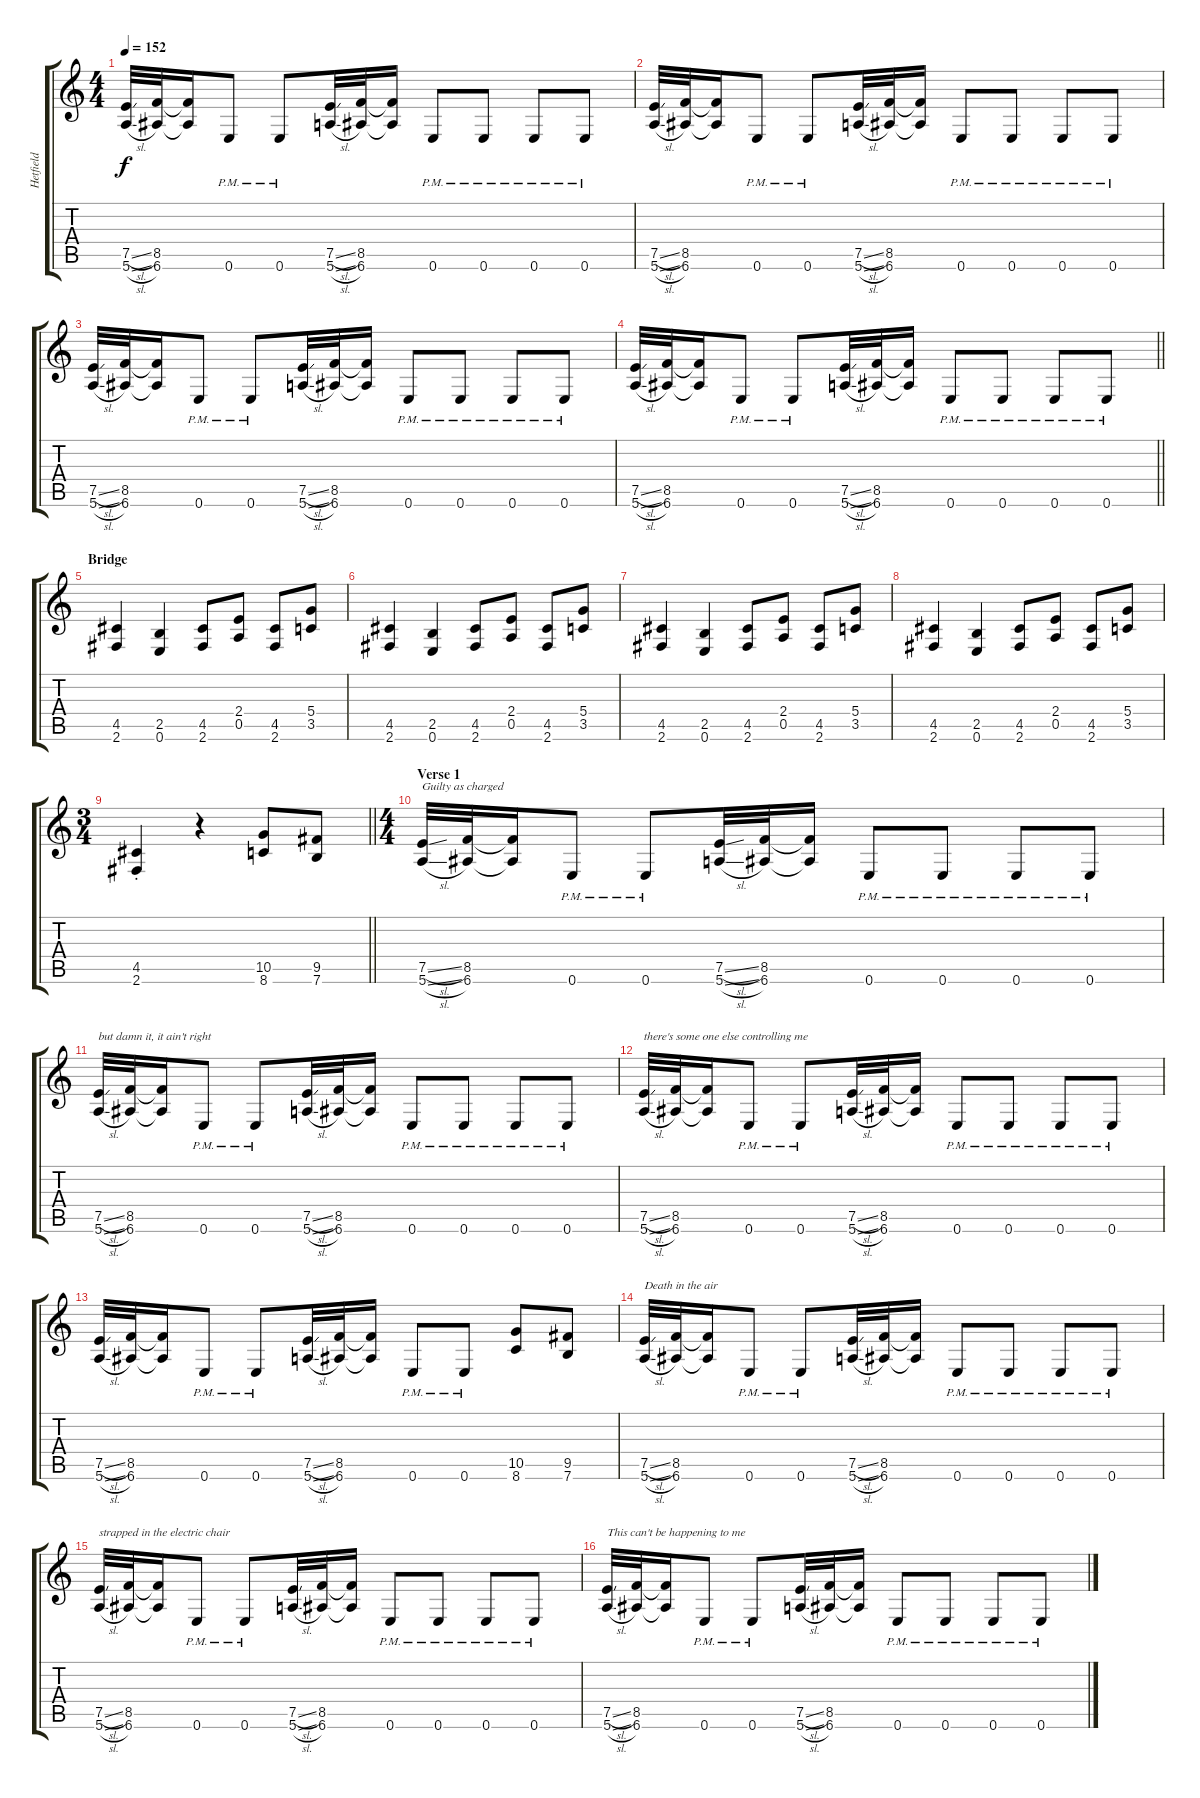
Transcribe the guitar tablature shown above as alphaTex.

\track ("Hetfield" "Hetfield") {instrument distortionguitar}
\staff {score tabs}
\tuning (E4 B3 G3 D3 A2 E2) {hide}
\ts (4 4)
\tempo 152
\clef g2
\ks c
(7.5{sl} 5.6{sl}).32{dy f} (8.5 6.6).32 (8.5{t} 6.6{t}).16 0.6{pm}.8 0.6{pm}.8 (7.5{sl} 5.6{sl}).32 (8.5 6.6).32 (8.5{t} 6.6{t}).16 0.6{pm}.8 0.6{pm}.8 0.6{pm}.8 0.6{pm}.8 |
(7.5{sl} 5.6{sl}).32 (8.5 6.6).32 (8.5{t} 6.6{t}).16 0.6{pm}.8 0.6{pm}.8 (7.5{sl} 5.6{sl}).32 (8.5 6.6).32 (8.5{t} 6.6{t}).16 0.6{pm}.8 0.6{pm}.8 0.6{pm}.8 0.6{pm}.8 |
(7.5{sl} 5.6{sl}).32 (8.5 6.6).32 (8.5{t} 6.6{t}).16 0.6{pm}.8 0.6{pm}.8 (7.5{sl} 5.6{sl}).32 (8.5 6.6).32 (8.5{t} 6.6{t}).16 0.6{pm}.8 0.6{pm}.8 0.6{pm}.8 0.6{pm}.8 |
\barLineRight lightlight
(7.5{sl} 5.6{sl}).32 (8.5 6.6).32 (8.5{t} 6.6{t}).16 0.6{pm}.8 0.6{pm}.8 (7.5{sl} 5.6{sl}).32 (8.5 6.6).32 (8.5{t} 6.6{t}).16 0.6{pm}.8 0.6{pm}.8 0.6{pm}.8 0.6{pm}.8 |
\section ("" "Bridge")
(4.5 2.6).4 (2.5 0.6).4 (4.5 2.6).8 (2.4 0.5).8 (4.5 2.6).8 (5.4 3.5).8 |
(4.5 2.6).4 (2.5 0.6).4 (4.5 2.6).8 (2.4 0.5).8 (4.5 2.6).8 (5.4 3.5).8 |
(4.5 2.6).4 (2.5 0.6).4 (4.5 2.6).8 (2.4 0.5).8 (4.5 2.6).8 (5.4 3.5).8 |
(4.5 2.6).4 (2.5 0.6).4 (4.5 2.6).8 (2.4 0.5).8 (4.5 2.6).8 (5.4 3.5).8 |
\ts (3 4)
\barLineRight lightlight
(4.5{st} 2.6{st}).4 r.4 (10.5 8.6).8 (9.5 7.6).8 |
\ts (4 4)
\section ("" "Verse 1")
(7.5{sl} 5.6{sl}).32{txt "Guilty as charged"} (8.5 6.6).32 (8.5{t} 6.6{t}).16 0.6{pm}.8 0.6{pm}.8 (7.5{sl} 5.6{sl}).32 (8.5 6.6).32 (8.5{t} 6.6{t}).16 0.6{pm}.8 0.6{pm}.8 0.6{pm}.8 0.6{pm}.8 |
(7.5{sl} 5.6{sl}).32{txt "but damn it, it ain't right"} (8.5 6.6).32 (8.5{t} 6.6{t}).16 0.6{pm}.8 0.6{pm}.8 (7.5{sl} 5.6{sl}).32 (8.5 6.6).32 (8.5{t} 6.6{t}).16 0.6{pm}.8 0.6{pm}.8 0.6{pm}.8 0.6{pm}.8 |
(7.5{sl} 5.6{sl}).32{txt "there's some one else controlling me"} (8.5 6.6).32 (8.5{t} 6.6{t}).16 0.6{pm}.8 0.6{pm}.8 (7.5{sl} 5.6{sl}).32 (8.5 6.6).32 (8.5{t} 6.6{t}).16 0.6{pm}.8 0.6{pm}.8 0.6{pm}.8 0.6{pm}.8 |
(7.5{sl} 5.6{sl}).32 (8.5 6.6).32 (8.5{t} 6.6{t}).16 0.6{pm}.8 0.6{pm}.8 (7.5{sl} 5.6{sl}).32 (8.5 6.6).32 (8.5{t} 6.6{t}).16 0.6{pm}.8 0.6{pm}.8 (10.5 8.6).8 (9.5 7.6).8 |
(7.5{sl} 5.6{sl}).32{txt "Death in the air"} (8.5 6.6).32 (8.5{t} 6.6{t}).16 0.6{pm}.8 0.6{pm}.8 (7.5{sl} 5.6{sl}).32 (8.5 6.6).32 (8.5{t} 6.6{t}).16 0.6{pm}.8 0.6{pm}.8 0.6{pm}.8 0.6{pm}.8 |
(7.5{sl} 5.6{sl}).32{txt "strapped in the electric chair"} (8.5 6.6).32 (8.5{t} 6.6{t}).16 0.6{pm}.8 0.6{pm}.8 (7.5{sl} 5.6{sl}).32 (8.5 6.6).32 (8.5{t} 6.6{t}).16 0.6{pm}.8 0.6{pm}.8 0.6{pm}.8 0.6{pm}.8 |
(7.5{sl} 5.6{sl}).32{txt "This can't be happening to me"} (8.5 6.6).32 (8.5{t} 6.6{t}).16 0.6{pm}.8 0.6{pm}.8 (7.5{sl} 5.6{sl}).32 (8.5 6.6).32 (8.5{t} 6.6{t}).16 0.6{pm}.8 0.6{pm}.8 0.6{pm}.8 0.6{pm}.8
